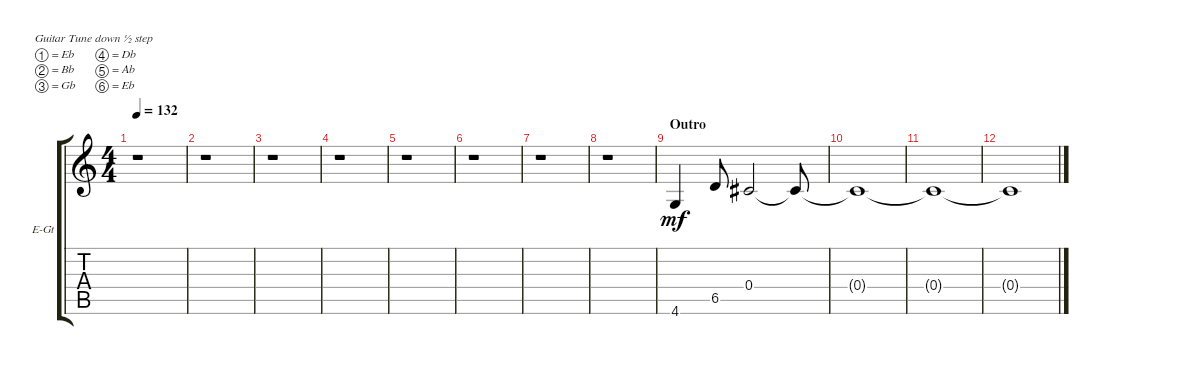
\defaultSystemsLayout 4
\bracketExtendMode groupsimilarinstruments
\firstSystemTrackNameOrientation horizontal
\otherSystemsTrackNameOrientation horizontal
\track ("Clean Guitar" "E-Gt") {instrument electricguitarclean}
\staff {score tabs}
\tuning (Eb4 Bb3 Gb3 Db3 Ab2 Eb2)
\ts (4 4)
\tempo 132
\clef g2
\ks c
r.1{dy mf} |
r.1 |
r.1 |
r.1 |
r.1 |
r.1 |
r.1 |
r.1 |
\section ("" "Outro")
4.6.4 6.5.8 0.4.2 0.4{t}.8 |
0.4{t}.1 |
0.4{t}.1 |
0.4{t}.1
